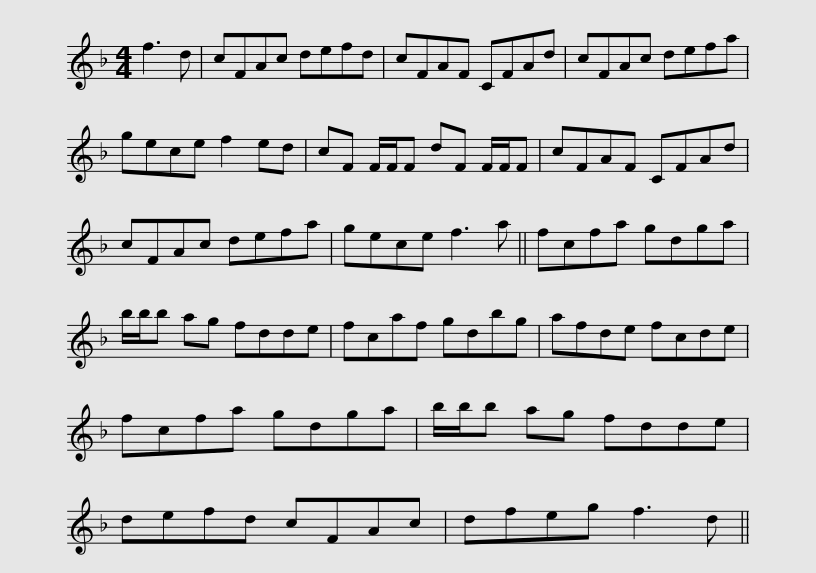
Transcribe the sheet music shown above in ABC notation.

X:1
L:1/8
M:4/4
I:linebreak $
K:F
V:1 treble
V:1
 f3 d | cFAc defd | cFAF CFAd | cFAc defa | gece f2 ed | %5
 cF F/F/F dF F/F/F |$ cFAF CFAd | cFAc defa | gece f3 a || fcfa gdga | %10
 b/b/b ag fdde |$ fcaf gdbg | afde fcde | fcfa gdga | b/b/b ag fdde | %15
 defd cFAc |$ dfeg f3 d || %17
